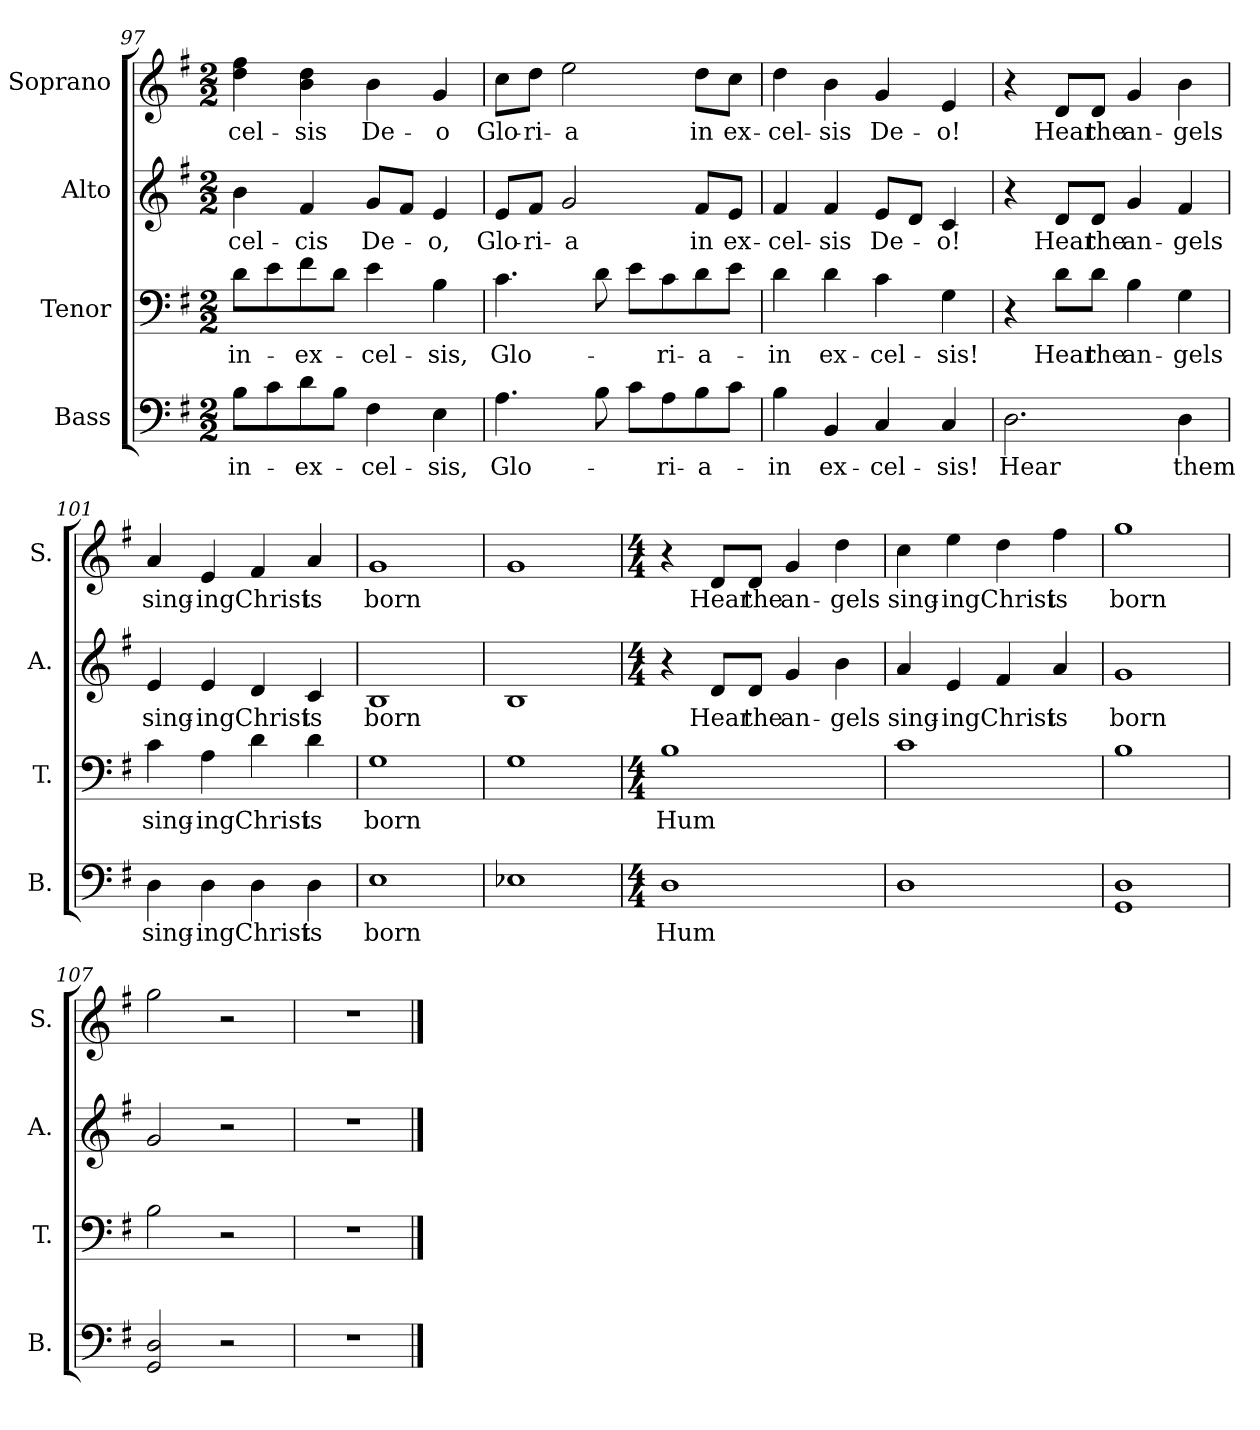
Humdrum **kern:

**kern	**text	**kern	**text	**kern	**text	**kern	**text
*part4	*part4	*part3	*part3	*part2	*part2	*part1	*part1
*staff4	*staff4	*staff3	*staff3	*staff2	*staff2	*staff1	*staff1
*I"Bass	*	*I"Tenor	*	*I"Alto	*	*I"Soprano	*
*I'B.	*	*I'T.	*	*I'A.	*	*I'S.	*
*clefF4	*	*clefF4	*	*clefG2	*	*clefG2	*
*k[f#]	*	*k[f#]	*	*k[f#]	*	*k[f#]	*
*M2/2	*	*M2/2	*	*M2/2	*	*M2/2	*
=97	=97	=97	=97	=97	=97	=97	=97
!	!LO:LY:b	!	!LO:LY:b	!	!LO:LY:b	!	!LO:LY:b
8B\L	in-	8d\L	in-	4b\	-cel-	4dd\ 4ff#\	-cel-
8c\	.	8e\	.	.	.	.	.
!	!LO:LY:b	!	!LO:LY:b	!	!LO:LY:b	!	!LO:LY:b
8d\	-ex-	8f#\	-ex-	4f#/	-cis	4b\ 4dd\	-sis
8B\J	.	8d\J	.	.	.	.	.
!	!LO:LY:b	!	!LO:LY:b	!	!LO:LY:b	!	!LO:LY:b
4F#\	-cel-	4e\	-cel-	8g/L	De-	4b\	De-
.	.	.	.	8f#/J	.	.	.
!	!LO:LY:b	!	!LO:LY:b	!	!LO:LY:b	!	!LO:LY:b
4E\	-sis,	4B\	-sis,	4e/	-o,	4g/	-o
=98	=98	=98	=98	=98	=98	=98	=98
!	!LO:LY:b	!	!LO:LY:b	!	!LO:LY:b	!	!LO:LY:b
4.A\	Glo-	4.c\	Glo-	8e/L	Glo-	8cc\L	Glo-
!	!	!	!	!	!LO:LY:b	!	!LO:LY:b
.	.	.	.	8f#/J	-ri-	8dd\J	-ri-
!	!	!	!	!	!LO:LY:b	!	!LO:LY:b
.	.	.	.	2g/	-a	2ee\	-a
8B\	.	8d\	.	.	.	.	.
8c\L	.	8e\L	.	.	.	.	.
!	!LO:LY:b	!	!LO:LY:b	!	!	!	!
8A\	-ri-	8c\	-ri-	.	.	.	.
!	!LO:LY:b	!	!LO:LY:b	!	!LO:LY:b	!	!LO:LY:b
8B\	-a-	8d\	-a-	8f#/L	in	8dd\L	in
!	!	!	!	!	!LO:LY:b	!	!LO:LY:b
8c\J	.	8e\J	.	8e/J	ex-	8cc\J	ex-
=99	=99	=99	=99	=99	=99	=99	=99
!	!LO:LY:b	!	!LO:LY:b	!	!LO:LY:b	!	!LO:LY:b
4B\	-in	4d\	-in	4f#/	-cel-	4dd\	-cel-
!	!LO:LY:b	!	!LO:LY:b	!	!LO:LY:b	!	!LO:LY:b
4BB/	ex-	4d\	ex-	4f#/	-sis	4b\	-sis
!	!LO:LY:b	!	!LO:LY:b	!	!LO:LY:b	!	!LO:LY:b
4C/	-cel-	4c\	-cel-	8e/L	De-	4g/	De-
.	.	.	.	8d/J	.	.	.
!	!LO:LY:b	!	!LO:LY:b	!	!LO:LY:b	!	!LO:LY:b
4C/	-sis!	4G\	-sis!	4c/	-o!	4e/	-o!
!!LO:PB:g=z
=100	=100	=100	=100	=100	=100	=100	=100
!	!LO:LY:b	!	!	!	!	!	!
2.D\	Hear	4r	.	4r	.	4r	.
!	!	!	!LO:LY:b	!	!LO:LY:b	!	!LO:LY:b
.	.	8d\L	Hear	8d/L	Hear	8d/L	Hear
!	!	!	!LO:LY:b	!	!LO:LY:b	!	!LO:LY:b
.	.	8d\J	the	8d/J	the	8d/J	the
!	!	!	!LO:LY:b	!	!LO:LY:b	!	!LO:LY:b
.	.	4B\	an-	4g/	an-	4g/	an-
!	!LO:LY:b	!	!LO:LY:b	!	!LO:LY:b	!	!LO:LY:b
4D\	them	4G\	-gels	4f#/	-gels	4b\	-gels
=101	=101	=101	=101	=101	=101	=101	=101
!	!LO:LY:b	!	!LO:LY:b	!	!LO:LY:b	!	!LO:LY:b
4D\	sing-	4c\	sing-	4e/	sing-	4a/	sing-
!	!LO:LY:b	!	!LO:LY:b	!	!LO:LY:b	!	!LO:LY:b
4D\	-ing	4A\	-ing	4e/	-ing	4e/	-ing
!	!LO:LY:b	!	!LO:LY:b	!	!LO:LY:b	!	!LO:LY:b
4D\	Christ	4d\	Christ	4d/	Christ	4f#/	Christ
!	!LO:LY:b	!	!LO:LY:b	!	!LO:LY:b	!	!LO:LY:b
4D\	is	4d\	is	4c/	is	4a/	is
=102	=102	=102	=102	=102	=102	=102	=102
!	!LO:LY:b	!	!LO:LY:b	!	!LO:LY:b	!	!LO:LY:b
1E	born	1G	born	1B	born	1g	born
=103	=103	=103	=103	=103	=103	=103	=103
1E-X	.	1G	.	1B	.	1g	.
=104	=104	=104	=104	=104	=104	=104	=104
*M4/4	*	*M4/4	*	*M4/4	*	*M4/4	*
!	!LO:LY:b	!	!LO:LY:b	!	!	!	!
1D	Hum	1B	Hum	4r	.	4r	.
!	!	!	!	!	!LO:LY:b	!	!LO:LY:b
.	.	.	.	8d/L	Hear	8d/L	Hear
!	!	!	!	!	!LO:LY:b	!	!LO:LY:b
.	.	.	.	8d/J	the	8d/J	the
!	!	!	!	!	!LO:LY:b	!	!LO:LY:b
.	.	.	.	4g/	an-	4g/	an-
!	!	!	!	!	!LO:LY:b	!	!LO:LY:b
.	.	.	.	4b\	-gels	4dd\	-gels
!!LO:LB:g=z
=105	=105	=105	=105	=105	=105	=105	=105
!	!	!	!	!	!LO:LY:b	!	!LO:LY:b
1D	.	1c	.	4a/	sing-	4cc\	sing-
!	!	!	!	!	!LO:LY:b	!	!LO:LY:b
.	.	.	.	4e/	-ing	4ee\	-ing
!	!	!	!	!	!LO:LY:b	!	!LO:LY:b
.	.	.	.	4f#/	Christ	4dd\	Christ
!	!	!	!	!	!LO:LY:b	!	!LO:LY:b
.	.	.	.	4a/	is	4ff#\	is
=106	=106	=106	=106	=106	=106	=106	=106
!	!	!	!	!	!LO:LY:b	!	!LO:LY:b
1GG 1D	.	1B	.	1g	born	1gg	born
=107	=107	=107	=107	=107	=107	=107	=107
2GG/ 2D/	.	2B\	.	2g/	.	2gg\	.
2r	.	2r	.	2r	.	2r	.
=108	=108	=108	=108	=108	=108	=108	=108
1r	.	1r	.	1r	.	1r	.
==	==	==	==	==	==	==	==
*-	*-	*-	*-	*-	*-	*-	*-
